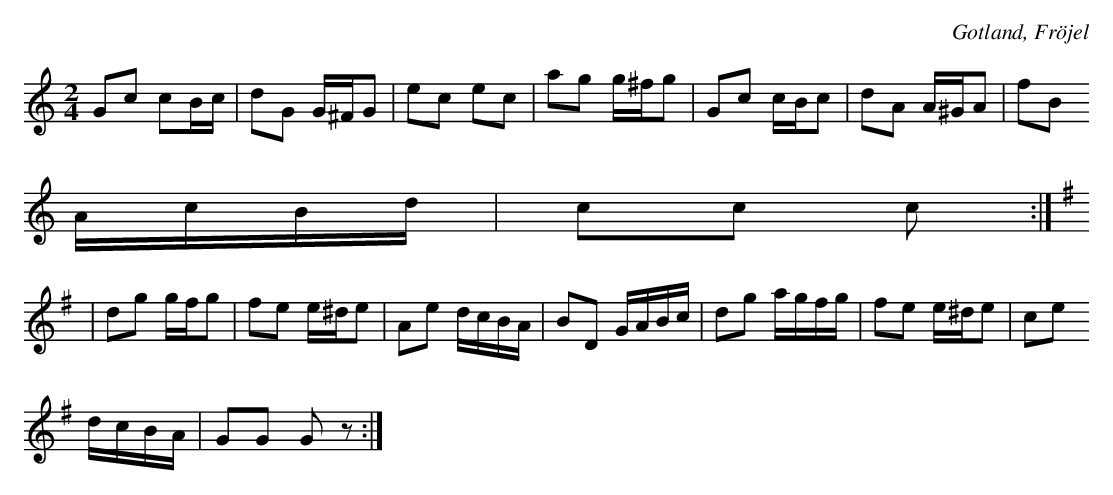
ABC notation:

X:1
T:
O:Gotland, Fr\"ojel
M:2/4
L:1/16
K:C
G2c2 c2Bc|d2G2 G^FG2|e2c2 e2c2|a2g2 g^fg2|G2c2 cBc2|d2A2 A^GA2|f2B2
AcBd|c2c2 c2:|
K:G
|d2g2 gfg2|f2e2 e^de2|A2e2 dcBA|B2D2 GABc|d2g2 agfg|f2e2 e^de2|c2e2
dcBA|G2G2 G2 z2:|
